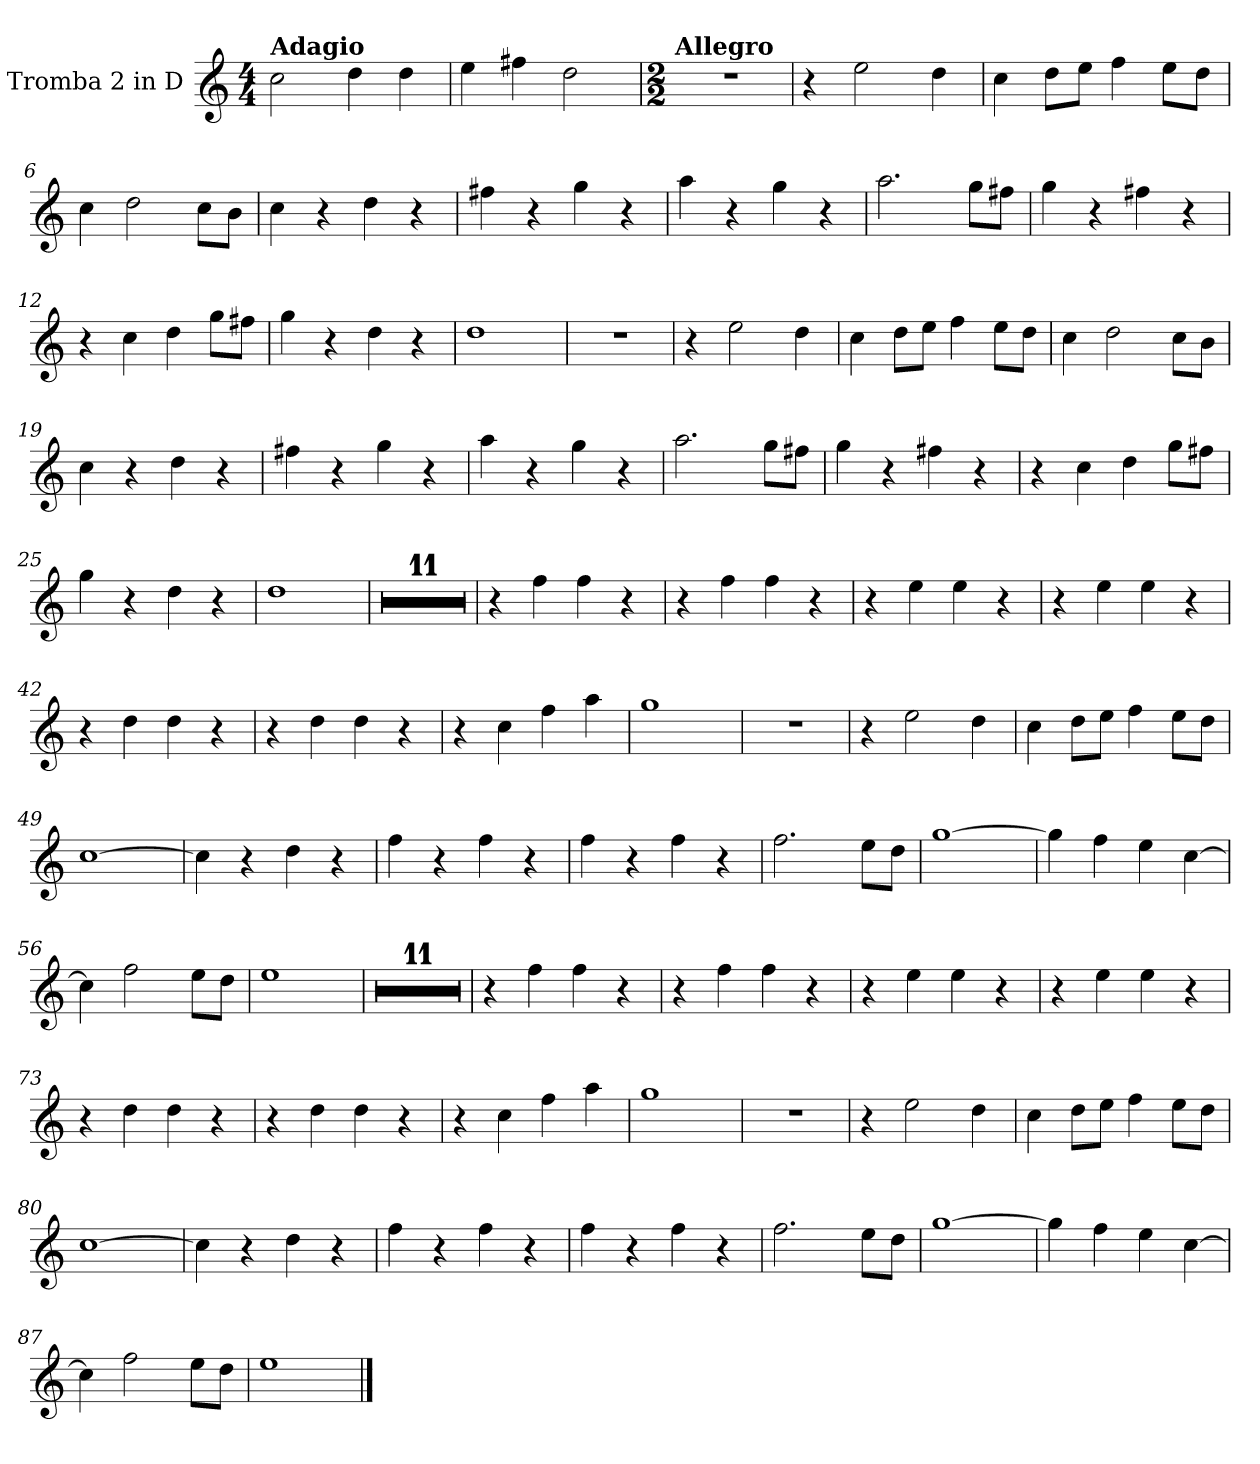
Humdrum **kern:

**kern
*part1
*staff1
*I"Tromba 2 in D
*clefG2
*ITrd-1c-2
*k[f#c#]
*M4/4
=1
!LO:TX:a:B:t=Adagio
2dd\
4ee\
4ee\
=2
4ff#\
4gg#X\
2ee\
=3
*M2/2
!LO:TX:a:B:t=Allegro
1r
=4
4r
2ff#\
4ee\
=5
4dd\
8ee\L
8ff#\J
4gg\
8ff#\L
8ee\J
!!LO:LB:g=z
=6
4dd\
2ee\
8dd\L
8cc#\J
=7
4dd\
4r
4ee\
4r
=8
4gg#X\
4r
4aa\
4r
=9
4bb\
4r
4aa\
4r
=10
2.bb\
8aa\L
8gg#X\J
!!LO:LB:g=z
=11
4aa\
4r
4gg#X\
4r
=12
4r
4dd\
4ee\
8aa\L
8gg#X\J
=13
4aa\
4r
4ee\
4r
=14
1ee
=15
1r
!!LO:LB:g=z
=16
4r
2ff#\
4ee\
=17
4dd\
8ee\L
8ff#\J
4gg\
8ff#\L
8ee\J
=18
4dd\
2ee\
8dd\L
8cc#\J
=19
4dd\
4r
4ee\
4r
=20
4gg#X\
4r
4aa\
4r
!!LO:LB:g=z
=21
4bb\
4r
4aa\
4r
=22
2.bb\
8aa\L
8gg#X\J
=23
4aa\
4r
4gg#X\
4r
=24
4r
4dd\
4ee\
8aa\L
8gg#X\J
=25
4aa\
4r
4ee\
4r
!!LO:LB:g=z
=26
1ee
=27
1r
=28
1r
=29
1r
=30
1r
=31
1r
=32
1r
=33
1r
=34
1r
=35
1r
=36
1r
=37
1r
!!LO:LB:g=z
=38
4r
4gg\
4gg\
4r
!!LO:LB:g=z
=39
4r
4gg\
4gg\
4r
=40
4r
4ff#\
4ff#\
4r
!!LO:LB:g=z
=41
4r
4ff#\
4ff#\
4r
=42
4r
4ee\
4ee\
4r
=43
4r
4ee\
4ee\
4r
=44
4r
4dd\
4gg\
4bb\
=45
1aa
!!LO:LB:g=z
=46
1r
=47
4r
2ff#\
4ee\
=48
4dd\
8ee\L
8ff#\J
4gg\
8ff#\L
8ee\J
=49
[1dd
=50
4dd\]
4r
4ee\
4r
!!LO:LB:g=z
=51
4gg\
4r
4gg\
4r
=52
4gg\
4r
4gg\
4r
=53
2.gg\
8ff#\L
8ee\J
=54
[1aa
=55
4aa\]
4gg\
4ff#\
[4dd\
!!LO:LB:g=z
=56
4dd\]
2gg\
8ff#\L
8ee\J
=57
1ff#
=58
1r
=59
1r
=60
1r
=61
1r
=62
1r
=63
1r
=64
1r
=65
1r
=66
1r
!!LO:PB:g=z
=67
1r
=68
1r
!!LO:LB:g=z
=69
4r
4gg\
4gg\
4r
=70
4r
4gg\
4gg\
4r
!!LO:PB:g=z
=71
4r
4ff#\
4ff#\
4r
=72
4r
4ff#\
4ff#\
4r
=73
4r
4ee\
4ee\
4r
=74
4r
4ee\
4ee\
4r
=75
4r
4dd\
4gg\
4bb\
!!LO:LB:g=z
=76
1aa
=77
1r
=78
4r
2ff#\
4ee\
=79
4dd\
8ee\L
8ff#\J
4gg\
8ff#\L
8ee\J
!!LO:LB:g=z
=80
[1dd
=81
4dd\]
4r
4ee\
4r
=82
4gg\
4r
4gg\
4r
=83
4gg\
4r
4gg\
4r
=84
2.gg\
8ff#\L
8ee\J
!!LO:LB:g=z
=85
[1aa
=86
4aa\]
4gg\
4ff#\
[4dd\
=87
4dd\]
2gg\
8ff#\L
8ee\J
=88
1ff#>
==
*-
